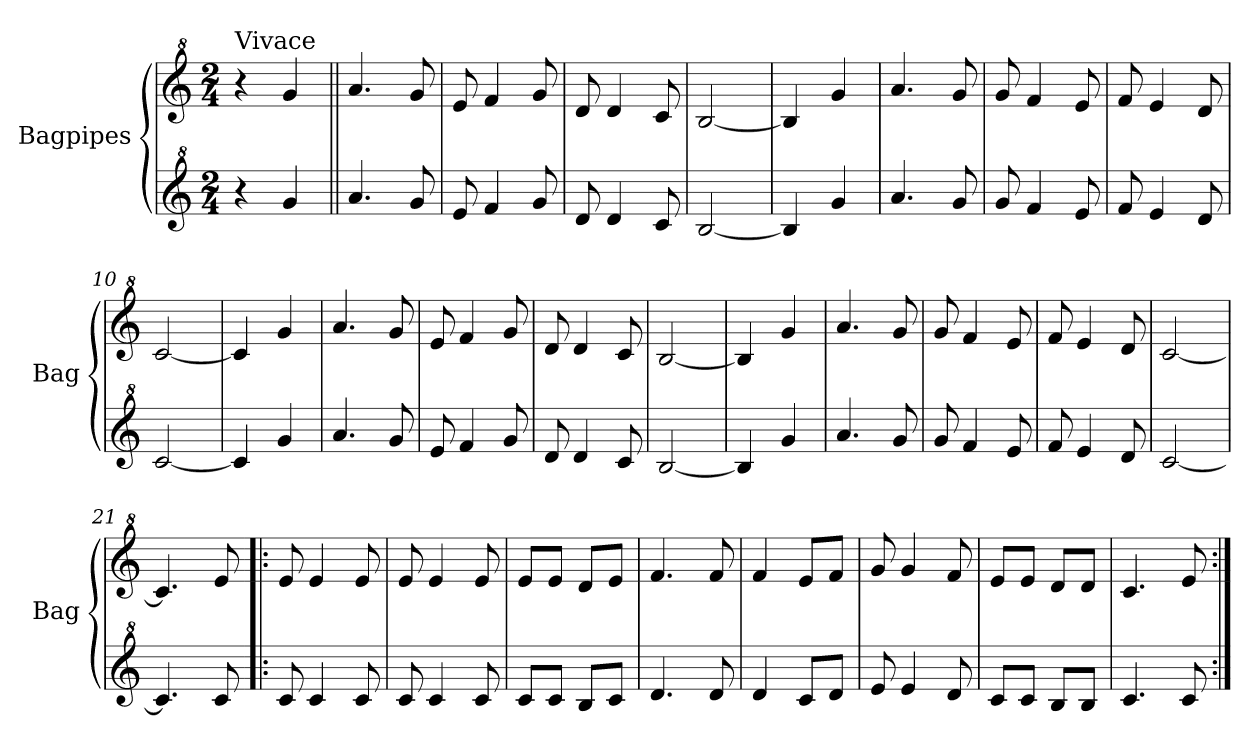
**kern	**kern
*part2	*part1
*staff2	*staff1
*I"Bagpipes	*I"Bagpipes
*I'Bag	*I'Bag
*clefG^2	*clefG^2
*k[]	*k[]
*C:	*C:
*M2/4	*M2/4
=1	=1
!	!LO:TX:a:t=Vivace
4r	4r
4gg/	4gg/
=2||	=2||
4.aa/	4.aa/
8gg/	8gg/
=3	=3
8ee/	8ee/
4ff/	4ff/
8gg/	8gg/
=4	=4
8dd/	8dd/
4dd/	4dd/
8cc/	8cc/
=5	=5
[2b/	[2b/
=6	=6
4b/]	4b/]
4gg/	4gg/
=7	=7
4.aa/	4.aa/
8gg/	8gg/
=8	=8
8gg/	8gg/
4ff/	4ff/
8ee/	8ee/
=9	=9
8ff/	8ff/
4ee/	4ee/
8dd/	8dd/
=10	=10
[2cc/	[2cc/
=11	=11
4cc/]	4cc/]
4gg/	4gg/
=12	=12
4.aa/	4.aa/
8gg/	8gg/
=13	=13
8ee/	8ee/
4ff/	4ff/
8gg/	8gg/
!!LO:LB:g=z
=14	=14
8dd/	8dd/
4dd/	4dd/
8cc/	8cc/
=15	=15
[2b/	[2b/
=16	=16
4b/]	4b/]
4gg/	4gg/
=17	=17
4.aa/	4.aa/
8gg/	8gg/
=18	=18
8gg/	8gg/
4ff/	4ff/
8ee/	8ee/
=19	=19
8ff/	8ff/
4ee/	4ee/
8dd/	8dd/
=20	=20
[2cc/	[2cc/
=21	=21
4.cc/]	4.cc/]
8cc/	8ee/
=22!|:	=22!|:
8cc/	8ee/
4cc/	4ee/
8cc/	8ee/
=23	=23
8cc/	8ee/
4cc/	4ee/
8cc/	8ee/
=24	=24
8cc/L	8ee/L
8cc/J	8ee/J
8b/L	8dd/L
8cc/J	8ee/J
=25	=25
4.dd/	4.ff/
8dd/	8ff/
!!LO:LB:g=z
=26	=26
4dd/	4ff/
8cc/L	8ee/L
8dd/J	8ff/J
=27	=27
8ee/	8gg/
4ee/	4gg/
8dd/	8ff/
=28	=28
8cc/L	8ee/L
8cc/J	8ee/J
8b/L	8dd/L
8b/J	8dd/J
=29	=29
4.cc/	4.cc/
8cc/	8ee/
=:|!	=:|!
*-	*-
